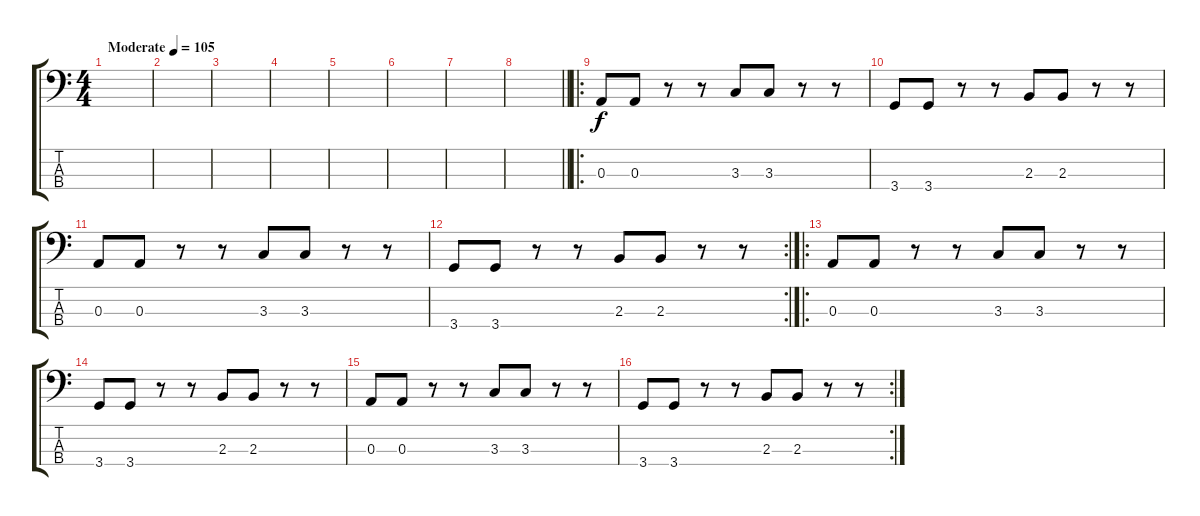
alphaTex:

\track "" {solo instrument electricbasspick}
\staff {score tabs}
\tuning (G2 D2 A1 E1) {hide}
\ts (4 4)
\tempo (105 "Moderate")
\clef f4
\ks c
|
|
|
|
|
|
|
\barLineRight lightlight
|
\ro
0.3.8 0.3.8 r.8 r.8 3.3.8 3.3.8 r.8 r.8 |
3.4.8 3.4.8 r.8 r.8 2.3.8 2.3.8 r.8 r.8 |
0.3.8 0.3.8 r.8 r.8 3.3.8 3.3.8 r.8 r.8 |
\rc 2
3.4.8 3.4.8 r.8 r.8 2.3.8 2.3.8 r.8 r.8 |
\ro
0.3.8 0.3.8 r.8 r.8 3.3.8 3.3.8 r.8 r.8 |
3.4.8 3.4.8 r.8 r.8 2.3.8 2.3.8 r.8 r.8 |
0.3.8 0.3.8 r.8 r.8 3.3.8 3.3.8 r.8 r.8 |
\rc 2
3.4.8 3.4.8 r.8 r.8 2.3.8 2.3.8 r.8 r.8
